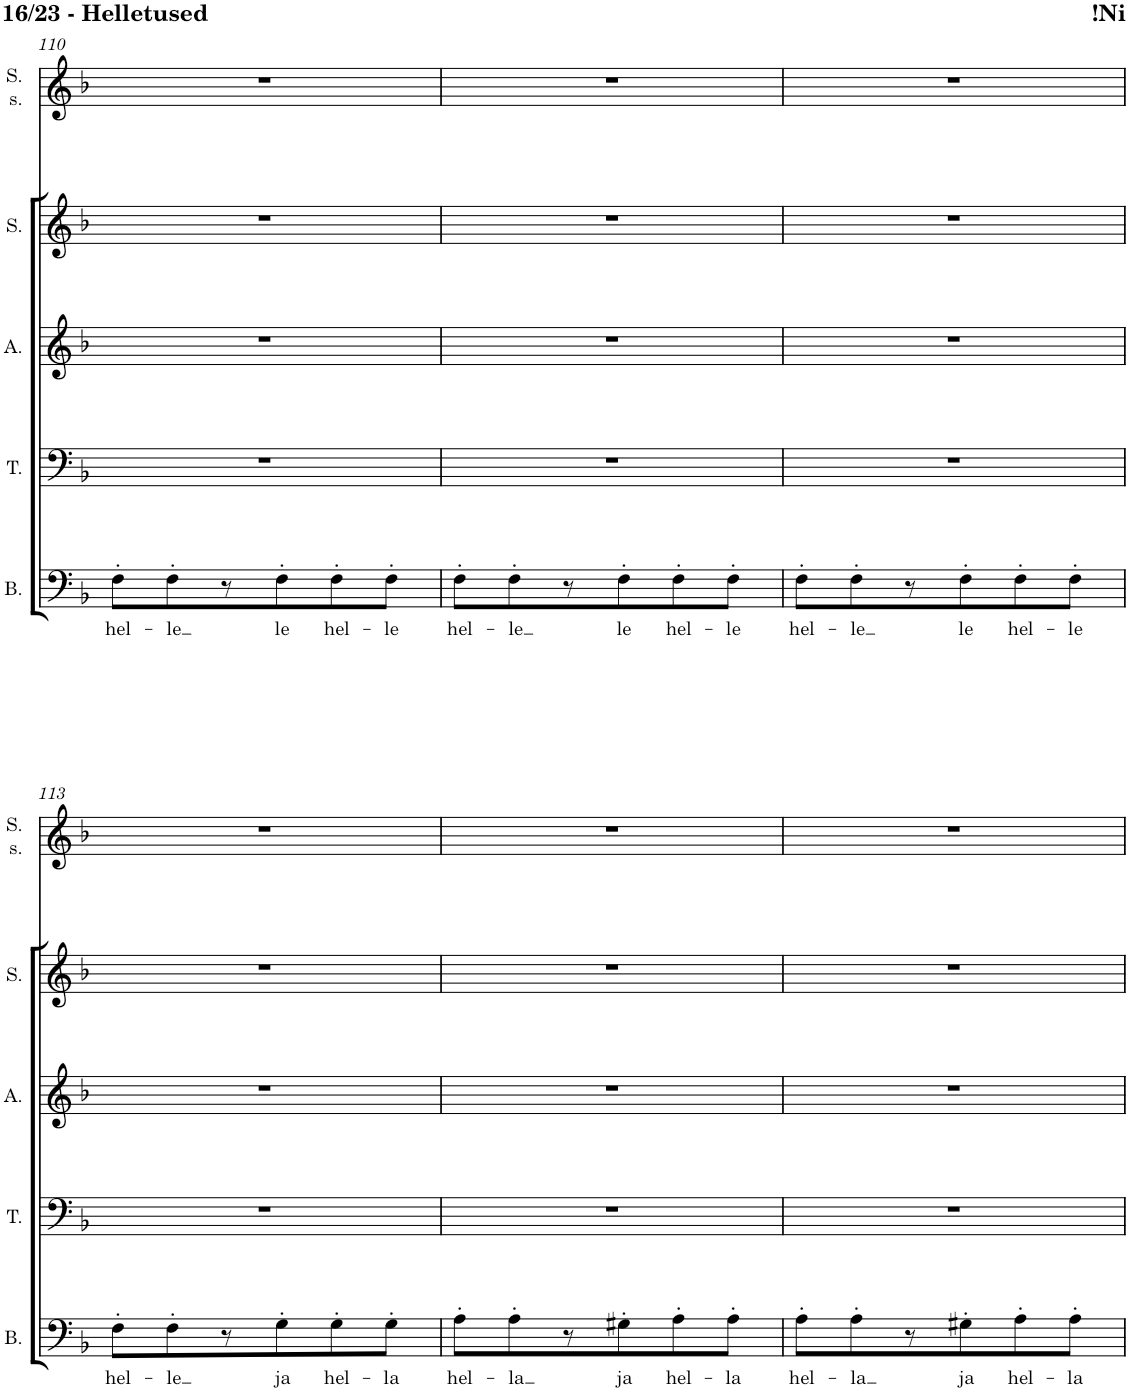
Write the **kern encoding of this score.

**kern	**text	**kern	**kern	**kern	**kern
*part5	*part5	*part4	*part3	*part2	*part1
*staff5	*staff5	*staff4	*staff3	*staff2	*staff1
*I"Bass	*	*I"Tenor	*I"Alto	*I"Soprano	*I"Soprano Solo
*I'B.	*	*I'T.	*I'A.	*I'S.	*I'S. s.
!!LO:PB:g=z
*clefF4	*	*clefF4	*clefG2	*clefG2	*clefG2
*k[b-]	*	*k[b-]	*k[b-]	*k[b-]	*k[b-]
*M3/4	*	*M3/4	*M3/4	*M3/4	*M3/4
=110	=110	=110	=110	=110	=110
!	!LO:LY:b	!	!	!	!
8F'\L	hel-	2.r	2.r	2.r	2.r
!	!LO:LY:b	!	!	!	!
8F'\	-le	.	.	.	.
8r	.	.	.	.	.
!	!LO:LY:b	!	!	!	!
8F'\	le	.	.	.	.
!	!LO:LY:b	!	!	!	!
8F'\	hel-	.	.	.	.
!	!LO:LY:b	!	!	!	!
8F'\J	-le	.	.	.	.
=111	=111	=111	=111	=111	=111
!	!LO:LY:b	!	!	!	!
8F'\L	hel-	2.r	2.r	2.r	2.r
!	!LO:LY:b	!	!	!	!
8F'\	-le	.	.	.	.
8r	.	.	.	.	.
!	!LO:LY:b	!	!	!	!
8F'\	le	.	.	.	.
!	!LO:LY:b	!	!	!	!
8F'\	hel-	.	.	.	.
!	!LO:LY:b	!	!	!	!
8F'\J	-le	.	.	.	.
=112	=112	=112	=112	=112	=112
!	!LO:LY:b	!	!	!	!
8F'\L	hel-	2.r	2.r	2.r	2.r
!	!LO:LY:b	!	!	!	!
8F'\	-le	.	.	.	.
8r	.	.	.	.	.
!	!LO:LY:b	!	!	!	!
8F'\	le	.	.	.	.
!	!LO:LY:b	!	!	!	!
8F'\	hel-	.	.	.	.
!	!LO:LY:b	!	!	!	!
8F'\J	-le	.	.	.	.
!!LO:LB:g=z
=113	=113	=113	=113	=113	=113
!	!LO:LY:b	!	!	!	!
8F'\L	hel-	2.r	2.r	2.r	2.r
!	!LO:LY:b	!	!	!	!
8F'\	-le	.	.	.	.
8r	.	.	.	.	.
!	!LO:LY:b	!	!	!	!
8G'\	ja	.	.	.	.
!	!LO:LY:b	!	!	!	!
8G'\	hel-	.	.	.	.
!	!LO:LY:b	!	!	!	!
8G'\J	-la	.	.	.	.
=114	=114	=114	=114	=114	=114
!	!LO:LY:b	!	!	!	!
8A'\L	hel-	2.r	2.r	2.r	2.r
!	!LO:LY:b	!	!	!	!
8A'\	-la	.	.	.	.
8r	.	.	.	.	.
!	!LO:LY:b	!	!	!	!
8G#X'\	ja	.	.	.	.
!	!LO:LY:b	!	!	!	!
8A'\	hel-	.	.	.	.
!	!LO:LY:b	!	!	!	!
8A'\J	-la	.	.	.	.
=115	=115	=115	=115	=115	=115
!	!LO:LY:b	!	!	!	!
8A'\L	hel-	2.r	2.r	2.r	2.r
!	!LO:LY:b	!	!	!	!
8A'\	-la	.	.	.	.
8r	.	.	.	.	.
!	!LO:LY:b	!	!	!	!
8G#X'\	ja	.	.	.	.
!	!LO:LY:b	!	!	!	!
8A'\	hel-	.	.	.	.
!	!LO:LY:b	!	!	!	!
8A'\J	-la	.	.	.	.
=	=	=	=	=	=
*-	*-	*-	*-	*-	*-
